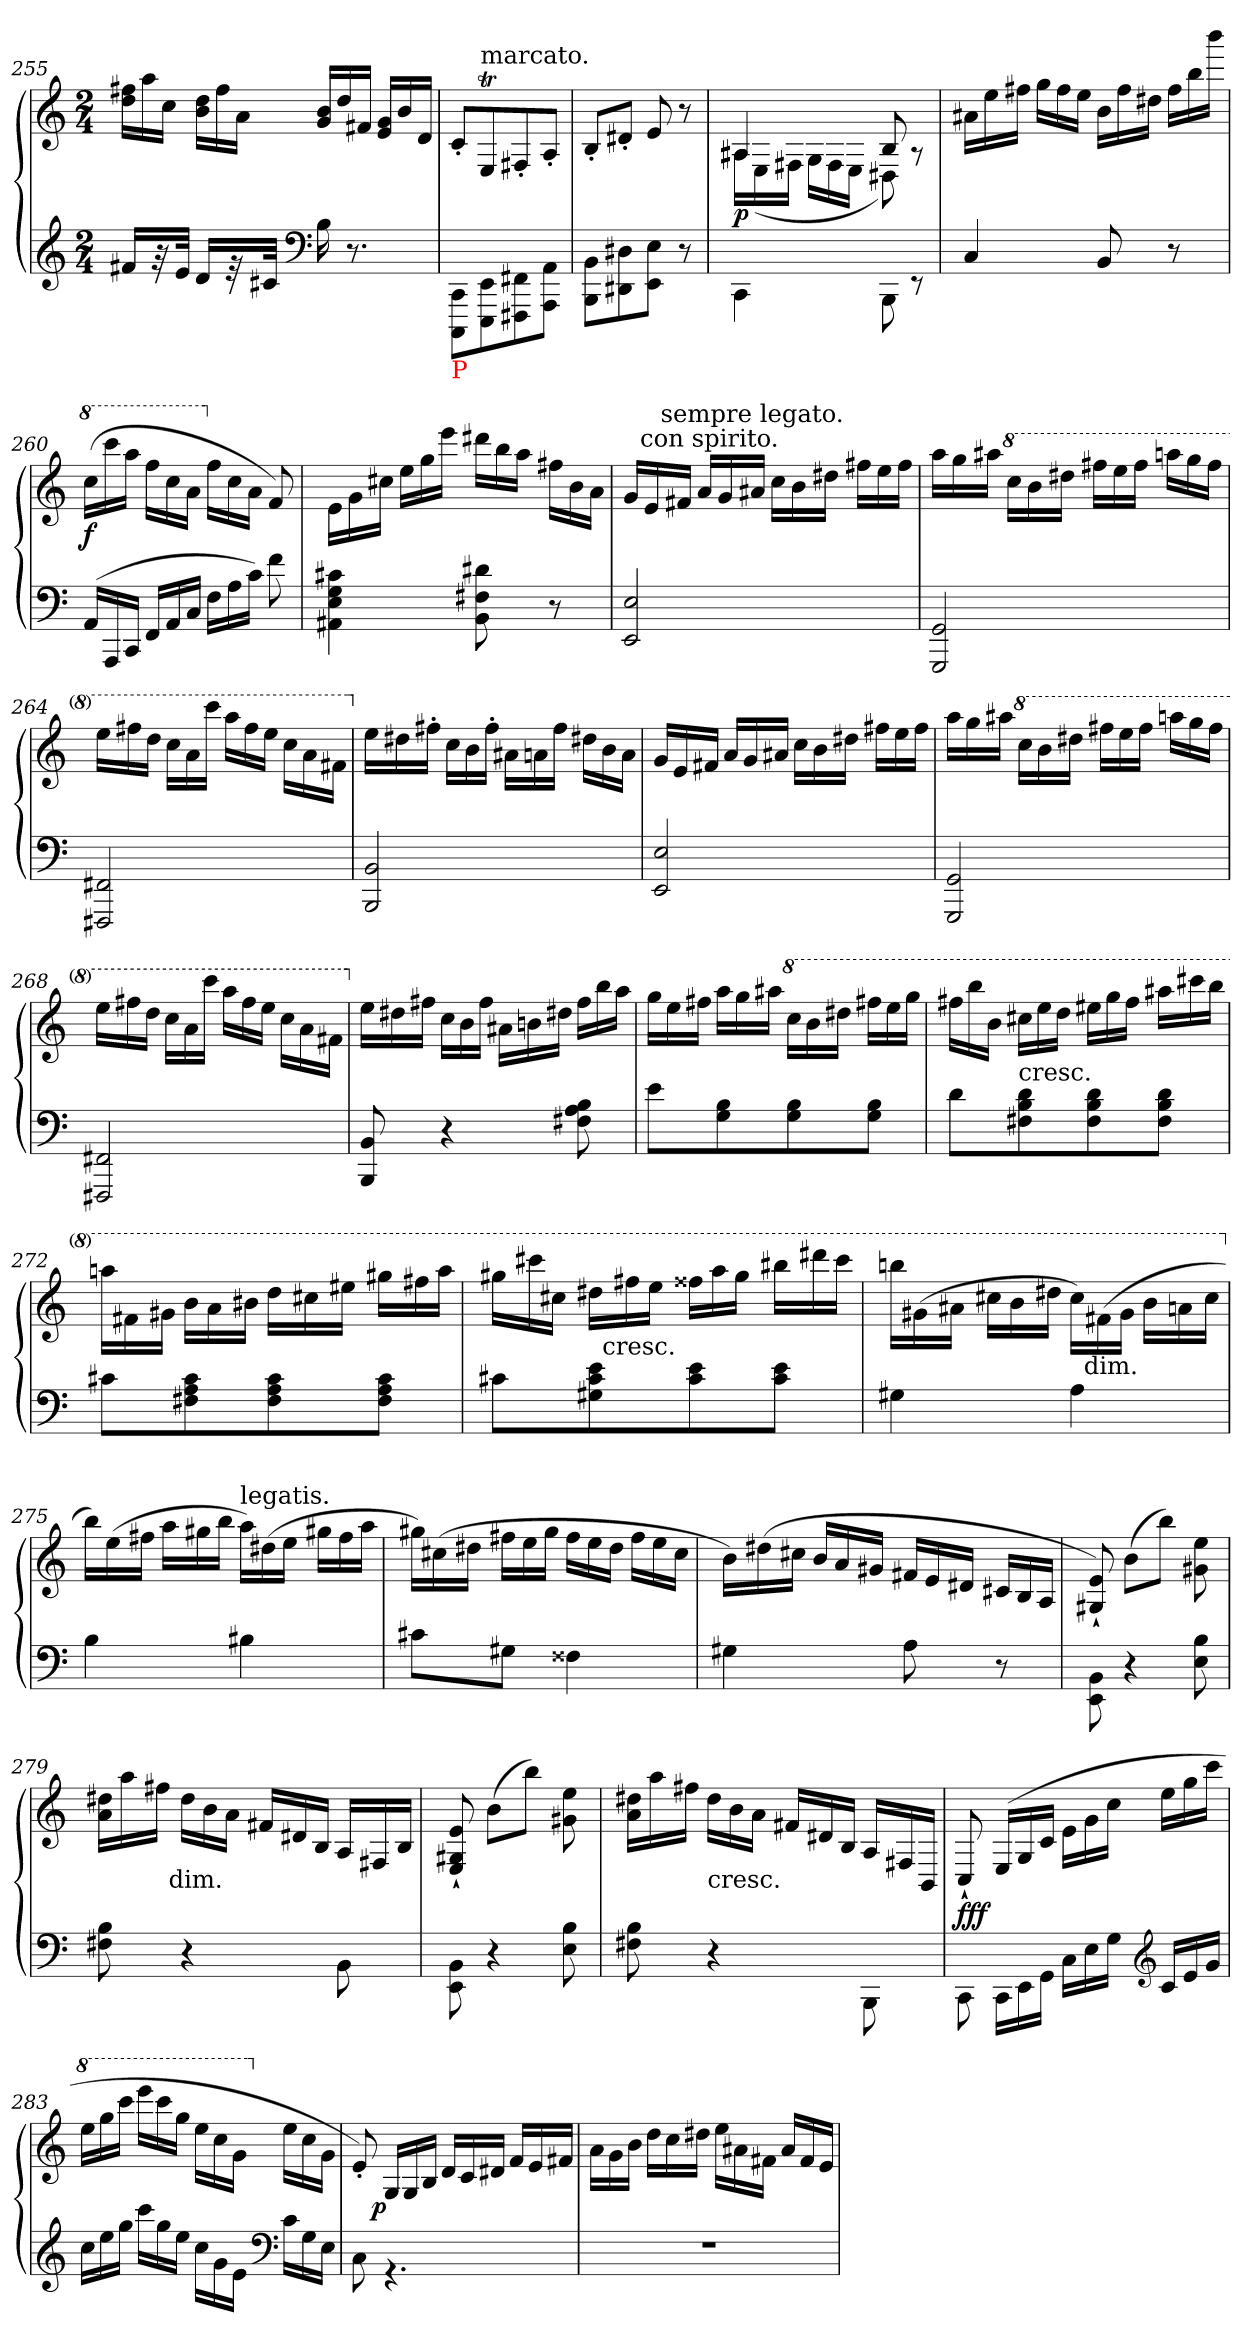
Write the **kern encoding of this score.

**kern	**kern	**dynam
*part1	*part1	*part1
*staff2	*staff1	*staff1/2
*clefG2	*clefG2	*
*k[]	*k[]	*
*M2/4	*M2/4	*
*	*Xtuplet	*
=255	=255	=255
16f#XLL	24ff#X 24ddLL	.
.	24aa	.
32rg	.	.
.	24ccJJ	.
32eJJk	.	.
16dLL	24dd 24bLL	.
.	24ff#	.
32re	.	.
.	24aJJ	.
32c#XJJk	.	.
*clefF4	*	*
16B	24b 24gLL	.
.	24dd	.
8.r	.	.
.	24f#XJJ	.
.	24g 24eLL	.
.	24b	.
.	24dJJ	.
=256	=256	=256
!LO:TX:b:color=red:t=P	!	!
8CC 8CCCL	8c'>L	.
!	!LO:TX:a:t=marcato.	!
8EE\ 8EEE\	8Et/	.
8FF#X 8FFF#X	8F#X'>	.
8AA\ 8AAA\J	8A'>/J	.
=257	=257	=257
8BB\ 8BBB\L	8B'>/L	.
8D#X 8DD#X	8d#X'>J	.
8E 8EEJ	8e	.
8r	8r	.
=258	=258	=258
*	*^	*
4CC\	4A#X/	24A#X\LL	p
.	.	(>24E\	.
.	.	24F#X\JJ	.
.	.	24G\LL	.
.	.	24F#\	.
.	.	24E\JJ	.
8BBB\	8B/	8D#X\)	.
8rEE	8rA	8ryy	.
*	*v	*v	*
=259	=259	=259
4C	24a#XLL	.
.	24ee	.
.	24ff#XJJ	.
.	24ggLL	.
.	24ff#	.
.	24eeJJ	.
8BB	24bLL	.
.	24ff#	.
.	24dd#XJJ	.
8r	24ff#LL	.
.	24bb	.
.	24bbbJJ	.
=260	=260	=260
*Xtuplet	*	*
*	*8va	*
(<24AALL	(>24cccLL	f
24AAA	24cccc	.
24CCJJ	24aaaJJ	.
24FFLL	24fffLL	.
24AA	24ccc	.
24CJJ	24aaJJ	.
*	*X8va	*
24FLL	24ffLL	.
24A	24cc	.
24cJJ)	24aJJ	.
8f\	8f/)	.
=261	=261	=261
4c#X 4G 4E 4AA#X	24e\LL	.
.	24g	.
.	24cc#XJJ	.
.	24eeLL	.
.	24gg	.
.	24eeeJJ	.
8d#X 8F#X 8BB	24ddd#XLL	.
.	24bb	.
.	24aaJJ	.
8r	24ff#XLL	.
.	24b	.
.	24aJJ	.
=262	=262	=262
2E 2EE	24gLL	.
!	!LO:TX:a:t=con spirito.	!
.	24e	.
!	!LO:TX:a:t=sempre legato.	!
.	24f#XJJ	.
.	24aLL	.
.	24g	.
.	24a#XJJ	.
.	24ccLL	.
.	24b	.
.	24dd#XJJ	.
.	24ff#XLL	.
.	24ee	.
.	24ff#JJ	.
=263	=263	=263
2GG 2GGG	24aaLL	.
.	24gg	.
.	24aa#XJJ	.
*	*8va	*
.	24cccLL	.
.	24bb	.
.	24ddd#XJJ	.
.	24fff#XLL	.
.	24eee	.
.	24fff#JJ	.
.	24aaanLL	.
.	24ggg	.
.	24fff#JJ	.
=264	=264	=264
2FF#X 2FFF#X	24eeeLL	.
.	24fff#X	.
.	24dddJJ	.
.	24cccLL	.
.	24aa	.
.	24ccccJJ	.
.	24aaaLL	.
.	24fff#	.
.	24eeeJJ	.
.	24ccc\LL	.
.	24aa	.
.	24ff#XJJ	.
=265	=265	=265
*	*X8va	*
2BB 2BBB	24eeLL	.
.	24dd#X	.
.	24ff#X'>JJ	.
.	24ccLL	.
.	24b	.
.	24ff#'>JJ	.
.	24a#XLL	.
.	24an	.
.	24ff#JJ	.
.	24dd#XLL	.
.	24b	.
.	24aJJ	.
=266	=266	=266
2E 2EE	24gLL	.
.	24e	.
.	24f#XJJ	.
.	24aLL	.
.	24g	.
.	24a#XJJ	.
.	24ccLL	.
.	24b	.
.	24dd#XJJ	.
.	24ff#XLL	.
.	24ee	.
.	24ff#JJ	.
=267	=267	=267
2GG 2GGG	24aaLL	.
.	24gg	.
.	24aa#XJJ	.
*	*8va	*
.	24cccLL	.
.	24bb	.
.	24ddd#XJJ	.
.	24fff#XLL	.
.	24eee	.
.	24fff#JJ	.
.	24aaanLL	.
.	24ggg	.
.	24fff#JJ	.
=268	=268	=268
2FF#X 2FFF#X	24eeeLL	.
.	24fff#X	.
.	24dddJJ	.
.	24cccLL	.
.	24aa	.
.	24ccccJJ	.
.	24aaaLL	.
.	24fff#	.
.	24eeeJJ	.
.	24ccc\LL	.
.	24aa	.
.	24ff#XJJ	.
=269	=269	=269
*	*X8va	*
8BB 8BBB	24eeLL	.
.	24dd#X	.
.	24ff#XJJ	.
4r	24ccLL	.
.	24b	.
.	24ff#JJ	.
.	24a#XLL	.
.	24bn	.
.	24dd#XJJ	.
8B 8A 8F#X	24ff#LL	.
.	24bb	.
.	24aaJJ	.
=270	=270	=270
8eL	24ggLL	.
.	24ee	.
.	24ff#XJJ	.
8B 8G	24aaLL	.
.	24gg	.
.	24aa#XJJ	.
*	*8va	*
8B 8G	24cccLL	.
.	24bb	.
.	24ddd#XJJ	.
8B 8GJ	24fff#XLL	.
.	24eee	.
.	24gggJJ	.
=271	=271	=271
8dL	24fff#XLL	.
.	24bbb	.
.	24bbJJ	.
!	!LO:TX:c:t=cresc.	!
8d 8B 8F#X	24ccc#XLL	.
.	24eee	.
.	24dddJJ	.
8d 8B 8F#	24eee#XLL	.
.	24ggg	.
.	24fff#JJ	.
8d 8B 8F#J	24aaa#XLL	.
.	24cccc#X	.
.	24bbbJJ	.
=272	=272	=272
8c#XL	24aaanLL	.
.	24ff#X	.
.	24gg#XJJ	.
8c# 8A 8F#X	24bb\LL	.
.	24aa	.
.	24bb#XJJ	.
8c# 8A 8F#	24dddLL	.
.	24ccc#X	.
.	24eee#XJJ	.
8c# 8A 8F#J	24ggg#XLL	.
.	24fff#X	.
.	24aaaJJ	.
=273	=273	=273
*	*^	*
8c#XL	24ggg#XLL	12..ryy	.
.	24cccc#X	.	.
.	24ccc#XJJ	.	.
8e 8c# 8G#X	24ddd#XLL	.	.
!	!	!LO:TX:c:t=cresc.	!
.	.	3ryy	.
.	24fff#X	.	.
.	24eeeJJ	.	.
8e 8c#	24fff##XLL	.	.
.	24aaa	.	.
.	24ggg#JJ	.	.
8e 8c#J	24bbb#XLL	.	.
.	24dddd#X	.	.
.	24cccc#JJ	.	.
.	.	48ryy	.
=274	=274	=274	=274
4G#X	24bbbnLL	6ryy	.
.	(>24gg#X	.	.
.	24aa#XJJ	.	.
.	24ccc#XLL	.	.
.	24bb	12ryy	.
.	24ddd#XJJ	.	.
4A	24ccc#\LL)	48ryy	.
!	!	!LO:TX:c:t=dim.	!
.	.	6ryy	.
.	(>24ff#X	.	.
.	24gg#JJ	.	.
.	24bbLL	.	.
.	24aan	.	.
.	.	24.ryy	.
.	24ccc#JJ	.	.
*	*v	*v	*
=275	=275	=275
*	*X8va	*
4B	24bbLL)	.
.	(24ee	.
.	24ff#XJJ	.
.	24aaLL	.
.	24gg#X	.
.	24bbJJ	.
!	!LO:TX:a:t=legatis.	!
4B#X	24aaLL)	.
.	(>24dd#X	.
.	24eeJJ	.
.	24gg#XLL	.
.	24ff#	.
.	24aaJJ	.
=276	=276	=276
8c#XL	24gg#XLL)	.
.	(>24cc#X	.
.	24dd#XJJ	.
8G#XJ	24ff#XLL	.
.	24ee	.
.	24gg#JJ	.
4F##X	24ff#LL	.
.	24ee	.
.	24dd#JJ	.
.	24ff#LL	.
.	24ee	.
.	24cc#JJ	.
=277	=277	=277
4G#X	24bLL)	.
.	(>24dd#X	.
.	24cc#XJJ	.
.	24bLL	.
.	24a	.
.	24g#XJJ	.
8A	24f#XLL	.
.	24e	.
.	24d#XJJ	.
8r	24c#XLL	.
.	24B	.
.	24AJJ	.
=278	=278	=278
8BB\ 8EE\	8e`>/ 8G#X`>/)	.
4r	(>8bL	.
.	8bbJ)	.
8B 8E	8ee 8g#X	.
=279	=279	=279
*	*^	*
8B 8F#X	24dd#X 24aLL	12ryy	.
.	24aa	.	.
.	24ff#XJJ	48ryy	.
!	!	!LO:TX:c:t=dim.	!
.	.	3ryy	.
4r	24dd#LL	.	.
.	24b	.	.
.	24aJJ	.	.
.	24f#LL	.	.
.	24d#X	.	.
.	24BJJ	.	.
8BB\	24A/LL	.	.
.	24F#	.	.
.	.	24.ryy	.
.	24B/JJ	.	.
*	*v	*v	*
=280	=280	=280
8BB\ 8EE\	8e`>/ 8G#X`>/ 8E`>/	.
4r	(>8bL	.
.	8bbJ)	.
8B 8E	8ee 8g#X	.
=281	=281	=281
8B 8F#X	24dd#X 24aLL	.
.	24aa	.
.	24ff#XJJ	.
!	!LO:TX:c:t=cresc.	!
4r	24dd#LL	.
.	24b	.
.	24aJJ	.
.	24f#XLL	.
.	24d#X	.
.	24BJJ	.
8BBB\	24A/LL	.
.	24F#	.
.	24BB/JJ	.
=282	=282	=282
8CC\	8C`>/	fff
24CC\LL	(>24E/LL	.
24EE\	24G/	.
24GG\JJ	24c/JJ	.
24CLL	24e\LL	.
24E	24g	.
24GJJ	24ccJJ	.
*clefG2	*	*
24c/LL	24eeLL	.
24e	24gg	.
24gJJ	24cccJJ	.
=283	=283	=283
*	*8va	*
24ccLL	24eeeLL	.
24ee	24ggg	.
24ggJJ	24ccccJJ	.
24cccLL	24eeeeLL	.
24gg	24cccc	.
24eeJJ	24gggJJ	.
24cc\LL	24eeeLL	.
24g	24ccc	.
24eJJ	24ggJJ	.
*clefF4	*	*
*	*X8va	*
24cLL	24eeLL	.
24G	24cc	.
24EJJ	24gJJ	.
=284	=284	=284
8C\	8e'>)	.
!	!	!LO:DY:rj
4.rGG	24G/LL	p
.	24G/	.
.	24B/JJ	.
.	24dLL	.
.	24c	.
.	24d#XJJ	.
.	24fLL	.
.	24e	.
.	24f#XJJ	.
=285	=285	=285
2rF	24a\LL	.
.	24g	.
.	24bJJ	.
.	24ddLL	.
.	24cc	.
.	24dd#XJJ	.
.	24eeLL	.
.	24a#X	.
.	24f#XJJ	.
.	24a#LL	.
.	24f#	.
.	24eJJ	.
=	=	=
*-	*-	*-
